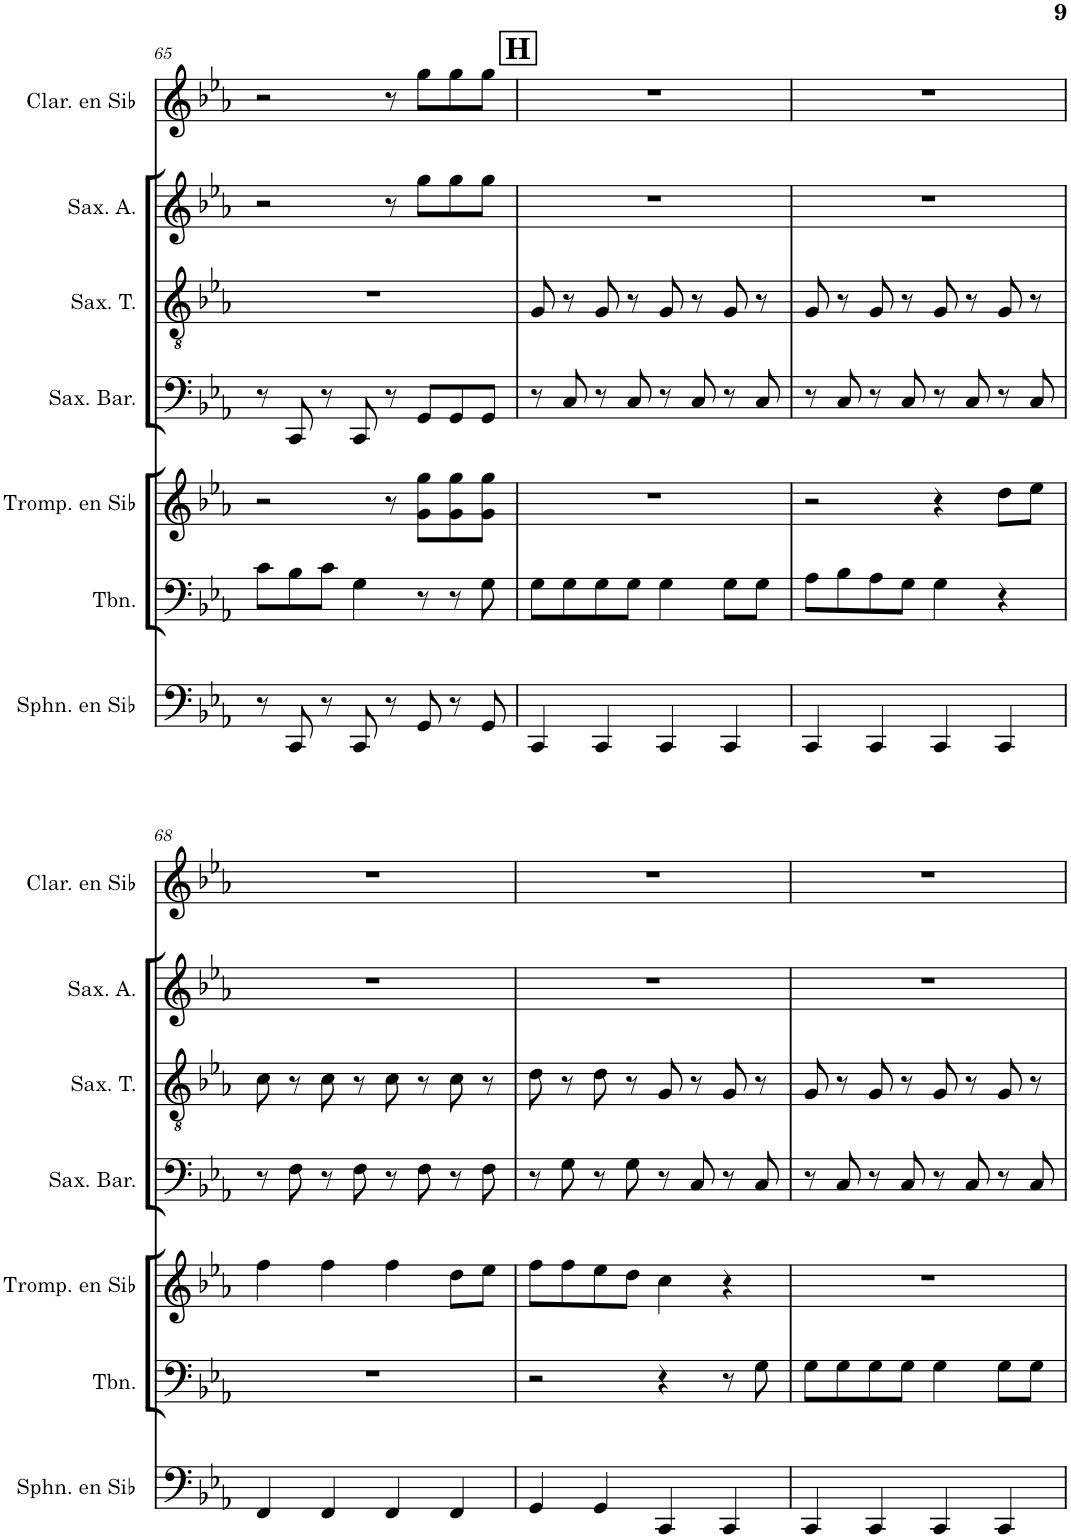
**kern	**kern	**kern	**kern	**kern	**kern	**kern
*part7	*part6	*part5	*part4	*part3	*part2	*part1
*staff7	*staff6	*staff5	*staff4	*staff3	*staff2	*staff1
*I"Sousaphone en Sib	*I"Trombone	*I"Trompette en Sib	*I"Saxophone Baryton	*I"Saxophone Ténor	*I"Saxophone Alto	*I"Clarinette en Sib
*I'Sphn. en Sib	*I'Tbn.	*I'Tromp. en Sib	*I'Sax. Bar.	*I'Sax. T.	*I'Sax. A.	*I'Clar. en Sib
!!LO:PB:g=z
*clefF4	*clefF4	*clefG2	*clefF4	*clefGv2	*clefG2	*clefG2
*	*	*Trd1c2	*Trd12c21	*Trd8c14	*Trd5c9	*Trd1c2
*k[b-e-a-]	*k[b-e-a-]	*k[b-e-a-]	*k[b-e-a-]	*k[b-e-a-]	*k[b-e-a-]	*k[b-e-a-]
*M4/4	*M4/4	*M4/4	*M4/4	*M4/4	*M4/4	*M4/4
=65	=65	=65	=65	=65	=65	=65
8r	8c\L	2r	8r	1r	2r	2r
8CC/	8B-\	.	8CC/	.	.	.
8r	8c\J	.	8r	.	.	.
8CC/	4G\	.	8CC/	.	.	.
8r	.	8r	8r	.	8r	8r
8GG/	8r	8g\ 8gg\L	8GG/L	.	8gg\L	8gg\L
8r	8r	8g\ 8gg\	8GG/	.	8gg\	8gg\
8GG/	8G\	8g\ 8gg\J	8GG/J	.	8gg\J	8gg\J
!!LO:REH:place=s1:a:B:cj:fs=14:t=H
=66	=66	=66	=66	=66	=66	=66
4CC/	8G\L	1r	8r	8G/	1r	1r
.	8G\	.	8C/	8r	.	.
4CC/	8G\	.	8r	8G/	.	.
.	8G\J	.	8C/	8r	.	.
4CC/	4G\	.	8r	8G/	.	.
.	.	.	8C/	8r	.	.
4CC/	8G\L	.	8r	8G/	.	.
.	8G\J	.	8C/	8r	.	.
=67	=67	=67	=67	=67	=67	=67
4CC/	8A-\L	2r	8r	8G/	1r	1r
.	8B-\	.	8C/	8r	.	.
4CC/	8A-\	.	8r	8G/	.	.
.	8G\J	.	8C/	8r	.	.
4CC/	4G\	4r	8r	8G/	.	.
.	.	.	8C/	8r	.	.
4CC/	4r	8dd\L	8r	8G/	.	.
.	.	8ee-\J	8C/	8r	.	.
!!LO:LB:g=z
=68	=68	=68	=68	=68	=68	=68
4FF/	1r	4ff\	8r	8c\	1r	1r
.	.	.	8F\	8r	.	.
4FF/	.	4ff\	8r	8c\	.	.
.	.	.	8F\	8r	.	.
4FF/	.	4ff\	8r	8c\	.	.
.	.	.	8F\	8r	.	.
4FF/	.	8dd\L	8r	8c\	.	.
.	.	8ee-\J	8F\	8r	.	.
=69	=69	=69	=69	=69	=69	=69
4GG/	2r	8ff\L	8r	8d\	1r	1r
.	.	8ff\	8G\	8r	.	.
4GG/	.	8ee-\	8r	8d\	.	.
.	.	8dd\J	8G\	8r	.	.
4CC/	4r	4cc\	8r	8G/	.	.
.	.	.	8C/	8r	.	.
4CC/	8r	4r	8r	8G/	.	.
.	8G\	.	8C/	8r	.	.
=70	=70	=70	=70	=70	=70	=70
4CC/	8G\L	1r	8r	8G/	1r	1r
.	8G\	.	8C/	8r	.	.
4CC/	8G\	.	8r	8G/	.	.
.	8G\J	.	8C/	8r	.	.
4CC/	4G\	.	8r	8G/	.	.
.	.	.	8C/	8r	.	.
4CC/	8G\L	.	8r	8G/	.	.
.	8G\J	.	8C/	8r	.	.
=	=	=	=	=	=	=
*-	*-	*-	*-	*-	*-	*-
